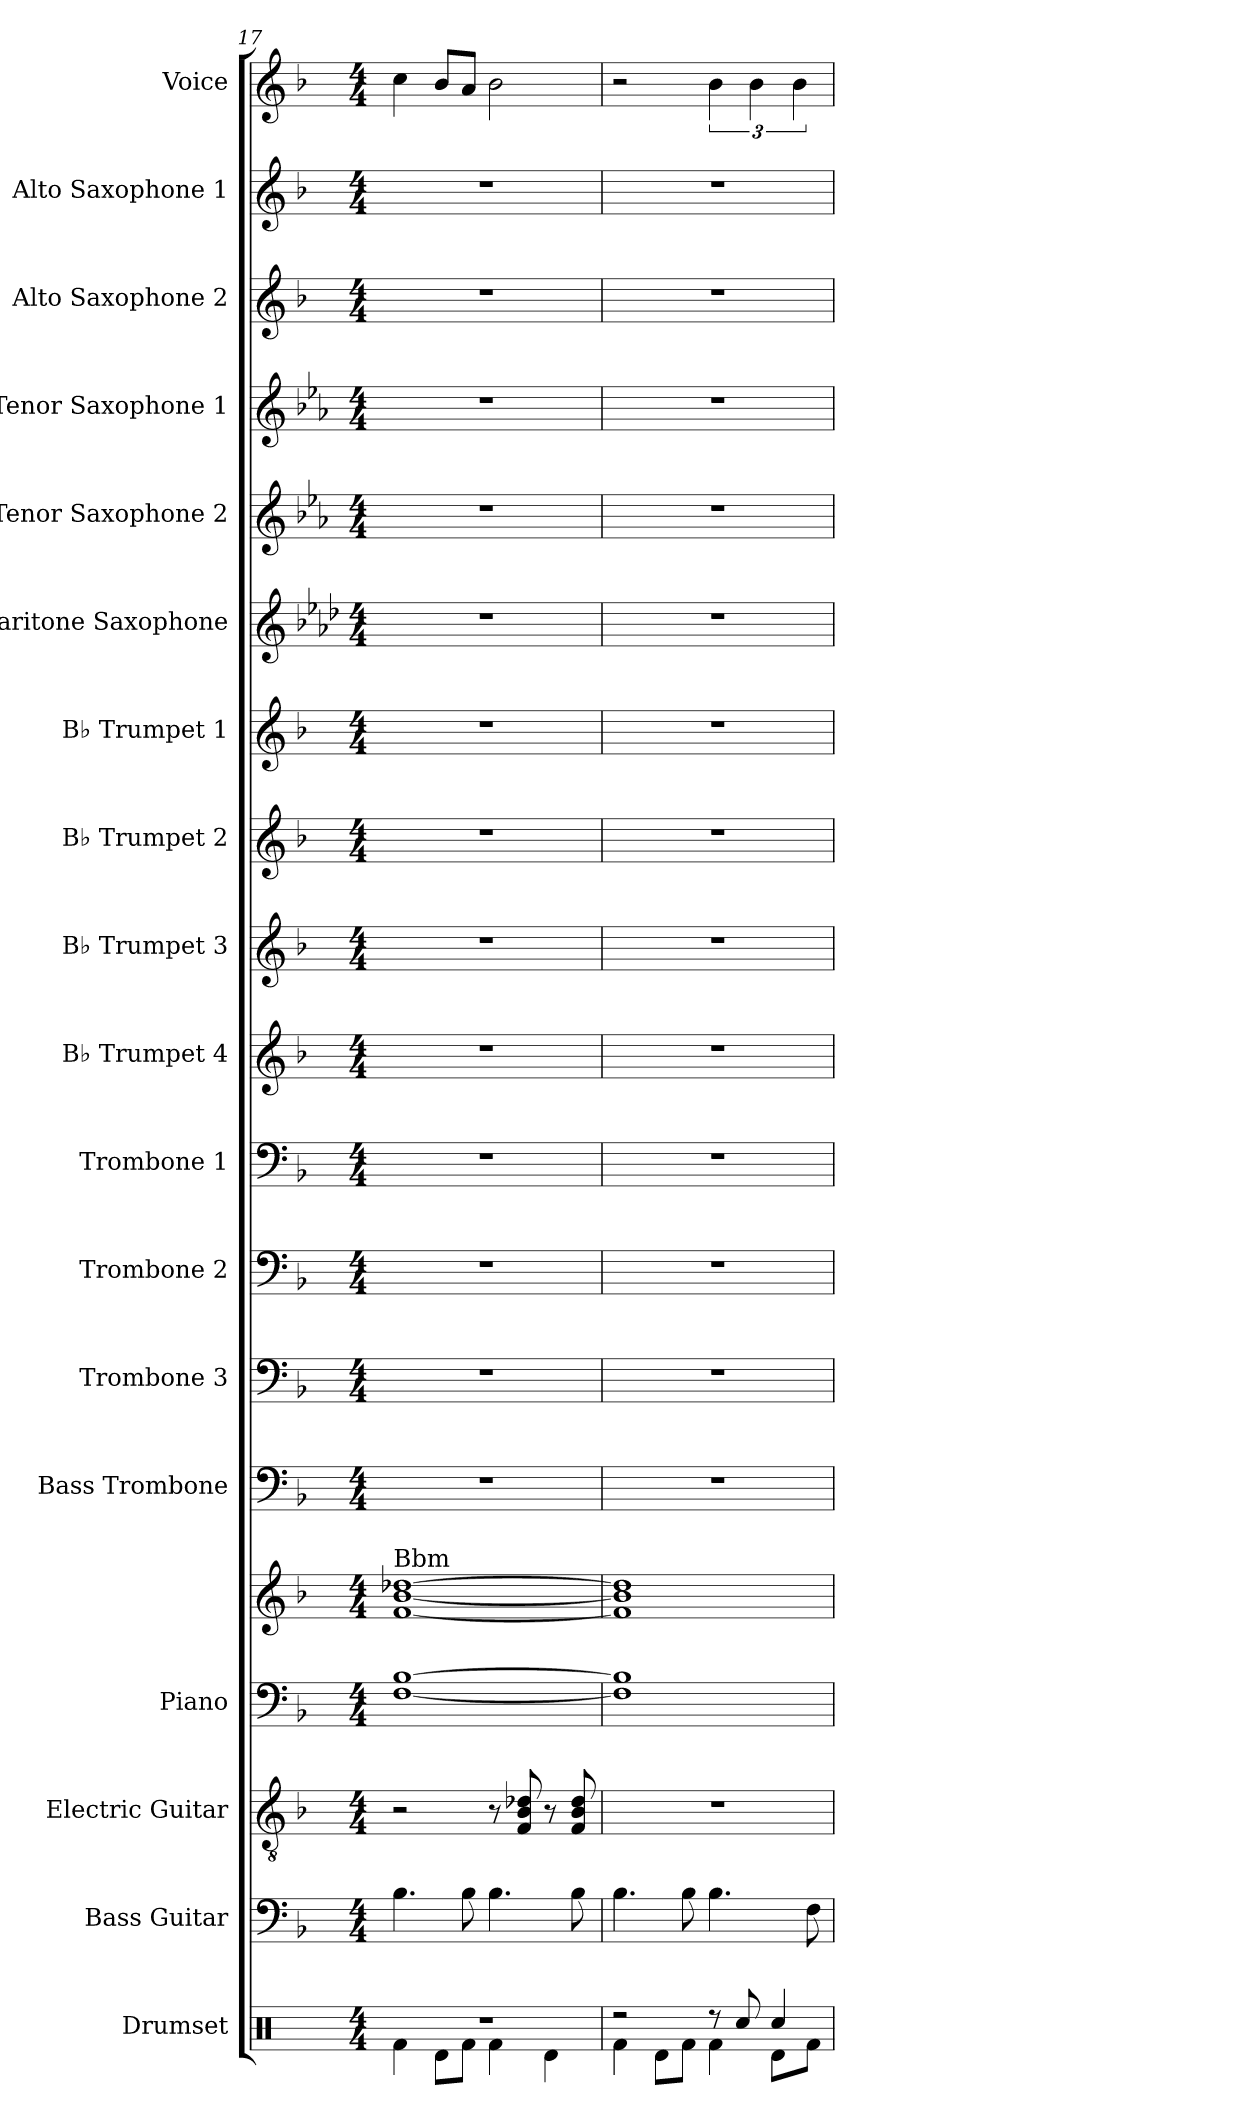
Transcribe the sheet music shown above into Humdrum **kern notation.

**kern	**kern	**kern	**kern	**kern	**kern	**kern	**kern	**kern	**kern	**kern	**kern	**kern	**kern	**kern	**kern	**kern	**kern	**kern
*part18	*part17	*part16	*part15	*part15	*part14	*part13	*part12	*part11	*part10	*part9	*part8	*part7	*part6	*part5	*part4	*part3	*part2	*part1
*staff19	*staff18	*staff17	*staff16	*staff15	*staff14	*staff13	*staff12	*staff11	*staff10	*staff9	*staff8	*staff7	*staff6	*staff5	*staff4	*staff3	*staff2	*staff1
*I"Drumset	*I"Bass Guitar	*I"Electric Guitar	*I"Piano	*	*I"Bass Trombone	*I"Trombone 3	*I"Trombone 2	*I"Trombone 1	*I"B♭ Trumpet 4	*I"B♭ Trumpet 3	*I"B♭ Trumpet 2	*I"B♭ Trumpet 1	*I"Baritone Saxophone	*I"Tenor Saxophone 2	*I"Tenor Saxophone 1	*I"Alto Saxophone 2	*I"Alto Saxophone 1	*I"Voice
*I'D. Set	*I'B. Guit.	*I'El. Guit.	*I'Pno.	*	*I'B. Tbn.	*I'Tbn. 3	*I'Tbn. 2	*I'Tbn. 1	*I'B♭ Tpt. 4	*I'B♭ Tpt. 3	*I'B♭ Tpt. 2	*I'B♭ Tpt. 1	*I'Bar. Sax.	*I'T. Sax. 2	*I'T. Sax. 1	*I'A. Sax. 2	*I'A. Sax. 1	*I'Voi.
*clefX	*clefF4	*clefGv2	*clefF4	*clefG2	*clefF4	*clefF4	*clefF4	*clefF4	*clefG2	*clefG2	*clefG2	*clefG2	*clefG2	*clefG2	*clefG2	*clefG2	*clefG2	*clefG2
*	*ITrd7c12	*	*	*	*	*	*	*	*ITrd1c2	*ITrd1c2	*ITrd1c2	*ITrd1c2	*ITrd12c21	*ITrd8c14	*ITrd8c14	*ITrd5c9	*ITrd5c9	*
*k[]	*k[b-]	*k[b-]	*k[b-]	*k[b-]	*k[b-]	*k[b-]	*k[b-]	*k[b-]	*k[b-e-a-]	*k[b-e-a-]	*k[b-e-a-]	*k[b-e-a-]	*k[b-e-a-d-]	*k[b-e-a-]	*k[b-e-a-]	*k[b-e-a-d-]	*k[b-e-a-d-]	*k[b-]
*M4/4	*M4/4	*M4/4	*M4/4	*M4/4	*M4/4	*M4/4	*M4/4	*M4/4	*M4/4	*M4/4	*M4/4	*M4/4	*M4/4	*M4/4	*M4/4	*M4/4	*M4/4	*M4/4
=17	=17	=17	=17	=17	=17	=17	=17	=17	=17	=17	=17	=17	=17	=17	=17	=17	=17	=17
*^	*	*	*	*	*	*	*	*	*	*	*	*	*	*	*	*	*	*
!	!	!	!	!	!LO:TX:a:t=Bbm	!	!	!	!	!	!	!	!	!	!	!	!	!	!
1r	4Rf\	4.BB-\	2r	[1F [1B-	[1f [1b- [1dd-X	1r	1r	1r	1r	1r	1r	1r	1r	1r	1r	1r	1r	1r	4cc\
.	8Rd\L	.	.	.	.	.	.	.	.	.	.	.	.	.	.	.	.	.	8b-/L
.	8Rf\J	8BB-\	.	.	.	.	.	.	.	.	.	.	.	.	.	.	.	.	8a/J
.	4Rf\	4.BB-\	8r	.	.	.	.	.	.	.	.	.	.	.	.	.	.	.	2b-\
.	.	.	8F/ 8B-/ 8d-X/	.	.	.	.	.	.	.	.	.	.	.	.	.	.	.	.
.	4Rd\	.	8r	.	.	.	.	.	.	.	.	.	.	.	.	.	.	.	.
.	.	8BB-\	8F/ 8B-/ 8d-/	.	.	.	.	.	.	.	.	.	.	.	.	.	.	.	.
!!LO:PB:g=z
=18	=18	=18	=18	=18	=18	=18	=18	=18	=18	=18	=18	=18	=18	=18	=18	=18	=18	=18	=18
2r	4Rf\	4.BB-\	1r	1F] 1B-]	1f] 1b-] 1dd-]	1r	1r	1r	1r	1r	1r	1r	1r	1r	1r	1r	1r	1r	2r
.	8Rd\L	.	.	.	.	.	.	.	.	.	.	.	.	.	.	.	.	.	.
.	8Rf\J	8BB-\	.	.	.	.	.	.	.	.	.	.	.	.	.	.	.	.	.
8r	4Rf\	4.BB-\	.	.	.	.	.	.	.	.	.	.	.	.	.	.	.	.	6b-\
8Rcc/	.	.	.	.	.	.	.	.	.	.	.	.	.	.	.	.	.	.	.
.	.	.	.	.	.	.	.	.	.	.	.	.	.	.	.	.	.	.	6b-\
4Rcc/	8Rd\L	.	.	.	.	.	.	.	.	.	.	.	.	.	.	.	.	.	.
.	.	.	.	.	.	.	.	.	.	.	.	.	.	.	.	.	.	.	6b-\
.	8Rf\J	8FF\	.	.	.	.	.	.	.	.	.	.	.	.	.	.	.	.	.
*v	*v	*	*	*	*	*	*	*	*	*	*	*	*	*	*	*	*	*	*
=	=	=	=	=	=	=	=	=	=	=	=	=	=	=	=	=	=	=
*-	*-	*-	*-	*-	*-	*-	*-	*-	*-	*-	*-	*-	*-	*-	*-	*-	*-	*-
